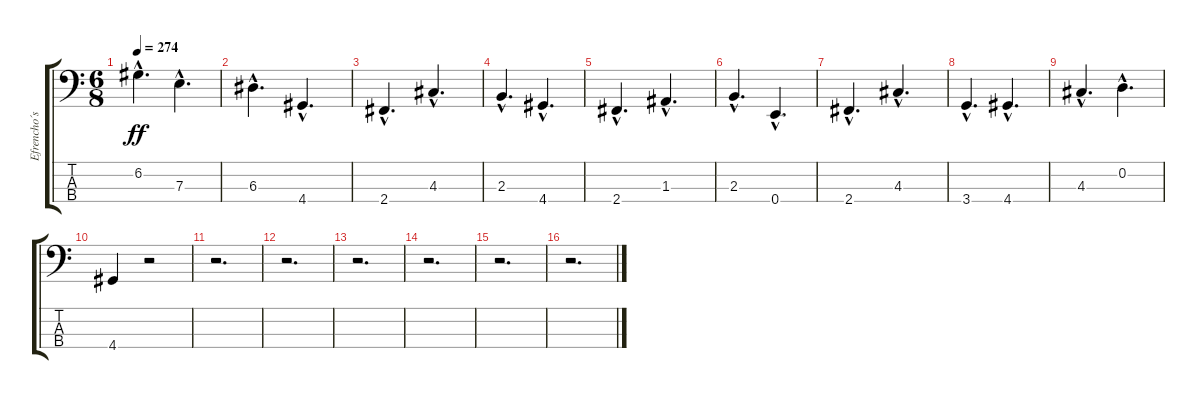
\track ("Efrencho´s Al Bajo" "Efrencho´s") {instrument acousticbass}
\staff {score tabs}
\tuning (G2 D2 A1 E1) {hide}
\ts (6 8)
\tempo 274
\clef f4
\ks c
6.2{hac}.4{d dy ff} 7.3{hac}.4{d} |
6.3{hac}.4{d} 4.4{hac}.4{d} |
2.4{hac}.4{d} 4.3{hac}.4{d} |
2.3{hac}.4{d} 4.4{hac}.4{d} |
2.4{hac}.4{d} 1.3{hac}.4{d} |
2.3{hac}.4{d} 0.4{hac}.4{d} |
2.4{hac}.4{d} 4.3{hac}.4{d} |
3.4{hac}.4{d} 4.4{hac}.4{d} |
4.3{hac}.4{d} 0.2{hac}.4{d} |
4.4.4 r.2 |
r.2{d} |
r.2{d} |
r.2{d} |
r.2{d} |
r.2{d} |
r.2{d}
